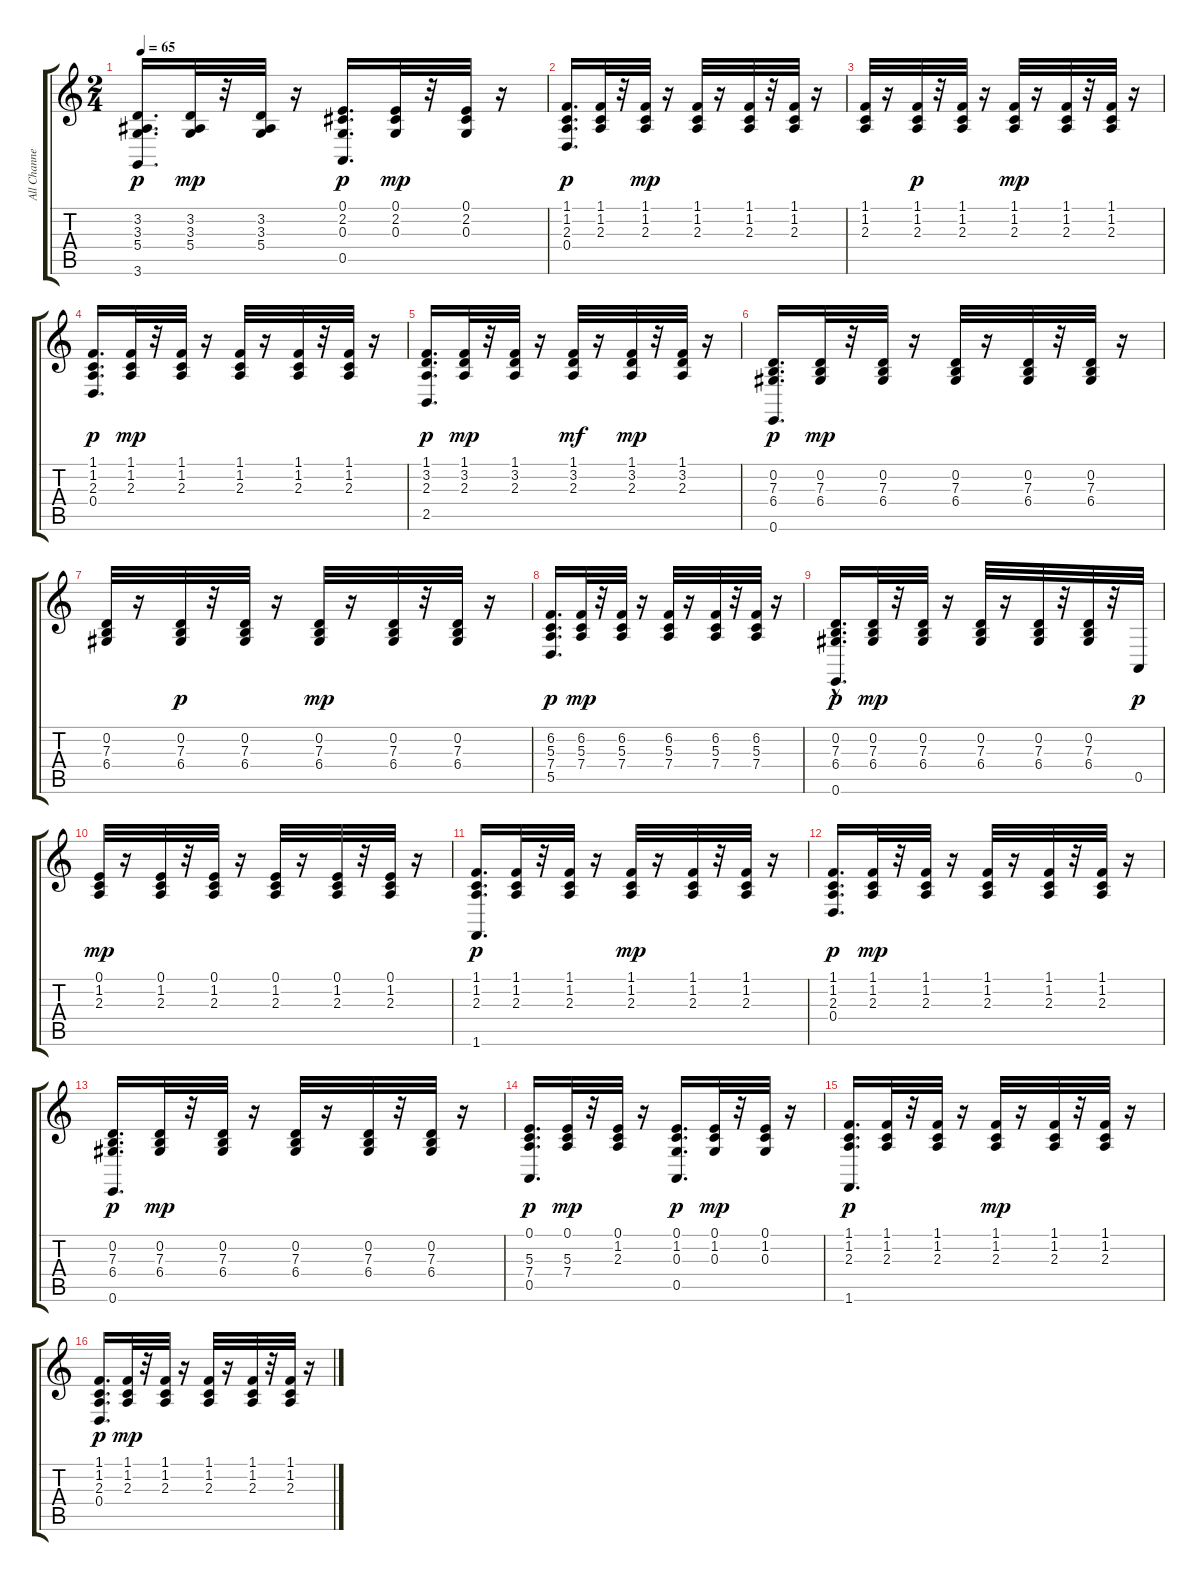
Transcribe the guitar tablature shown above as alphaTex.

\track ("All Channels*merged" "All Channe") {instrument electricpiano2}
\staff {score tabs}
\tuning (E4 B3 G3 D3 A2 E2) {hide}
\ts (2 4)
\tempo 65
\clef g2
\ks c
(3.2 3.3 5.4 3.6).16{d dy p} (3.2 3.3 5.4).32{dy mp} r.32 (3.2 3.3 5.4).32 r.16 (0.1 2.2 0.3 0.5).16{d dy p} (0.1 2.2 0.3).32{dy mp} r.32 (0.1 2.2 0.3).32 r.16 |
(1.1 1.2 2.3 0.4).16{d dy p} (1.1 1.2 2.3).32 r.32 (1.1 1.2 2.3).32{dy mp} r.16 (1.1 1.2 2.3).32 r.16 (1.1 1.2 2.3).32 r.32 (1.1 1.2 2.3).32 r.16 |
(1.1 1.2 2.3).32 r.16 (1.1 1.2 2.3).32{dy p} r.32 (1.1 1.2 2.3).32 r.16 (1.1 1.2 2.3).32{dy mp} r.16 (1.1 1.2 2.3).32 r.32 (1.1 1.2 2.3).32 r.16 |
(1.1 1.2 2.3 0.4).16{d dy p} (1.1 1.2 2.3).32{dy mp} r.32 (1.1 1.2 2.3).32 r.16 (1.1 1.2 2.3).32 r.16 (1.1 1.2 2.3).32 r.32 (1.1 1.2 2.3).32 r.16 |
(1.1 3.2 2.3 2.5).16{d dy p} (1.1 3.2 2.3).32{dy mp} r.32 (1.1 3.2 2.3).32 r.16 (1.1 3.2 2.3).32{dy mf} r.16 (1.1 3.2 2.3).32{dy mp} r.32 (1.1 3.2 2.3).32 r.16 |
(0.2 7.3 6.4 0.6).16{d dy p} (0.2 7.3 6.4).32{dy mp} r.32 (0.2 7.3 6.4).32 r.16 (0.2 7.3 6.4).32 r.16 (0.2 7.3 6.4).32 r.32 (0.2 7.3 6.4).32 r.16 |
(0.2 7.3 6.4).32 r.16 (0.2 7.3 6.4).32{dy p} r.32 (0.2 7.3 6.4).32 r.16 (0.2 7.3 6.4).32{dy mp} r.16 (0.2 7.3 6.4).32 r.32 (0.2 7.3 6.4).32 r.16 |
(6.2 5.3 7.4 5.5).16{d dy p} (6.2 5.3 7.4).32{dy mp} r.32 (6.2 5.3 7.4).32 r.16 (6.2 5.3 7.4).32 r.16 (6.2 5.3 7.4).32 r.32 (6.2 5.3 7.4).32 r.16 |
(0.2 7.3 6.4 0.6{hac}).16{d dy p} (0.2 7.3 6.4).32{dy mp} r.32 (0.2 7.3 6.4).32 r.16 (0.2 7.3 6.4).32 r.16 (0.2 7.3 6.4).32 r.32 (0.2 7.3 6.4).32 r.32 0.5.32{dy p} |
(0.1 1.2 2.3).32{dy mp} r.16 (0.1 1.2 2.3).32 r.32 (0.1 1.2 2.3).32 r.16 (0.1 1.2 2.3).32 r.16 (0.1 1.2 2.3).32 r.32 (0.1 1.2 2.3).32 r.16 |
(1.1 1.2 2.3 1.6).16{d dy p} (1.1 1.2 2.3).32 r.32 (1.1 1.2 2.3).32 r.16 (1.1 1.2 2.3).32{dy mp} r.16 (1.1 1.2 2.3).32 r.32 (1.1 1.2 2.3).32 r.16 |
(1.1 1.2 2.3 0.4).16{d dy p} (1.1 1.2 2.3).32{dy mp} r.32 (1.1 1.2 2.3).32 r.16 (1.1 1.2 2.3).32 r.16 (1.1 1.2 2.3).32 r.32 (1.1 1.2 2.3).32 r.16 |
(0.2 7.3 6.4 0.6).16{d dy p} (0.2 7.3 6.4).32{dy mp} r.32 (0.2 7.3 6.4).32 r.16 (0.2 7.3 6.4).32 r.16 (0.2 7.3 6.4).32 r.32 (0.2 7.3 6.4).32 r.16 |
(0.1 5.3 7.4 0.5).16{d dy p} (0.1 5.3 7.4).32{dy mp} r.32 (0.1 1.2 2.3).32 r.16 (0.1 1.2 0.3 0.5).16{d dy p} (0.1 1.2 0.3).32{dy mp} r.32 (0.1 1.2 0.3).32 r.16 |
(1.1 1.2 2.3 1.6).16{d dy p} (1.1 1.2 2.3).32 r.32 (1.1 1.2 2.3).32 r.16 (1.1 1.2 2.3).32{dy mp} r.16 (1.1 1.2 2.3).32 r.32 (1.1 1.2 2.3).32 r.16 |
(1.1 1.2 2.3 0.4).16{d dy p} (1.1 1.2 2.3).32{dy mp} r.32 (1.1 1.2 2.3).32 r.16 (1.1 1.2 2.3).32 r.16 (1.1 1.2 2.3).32 r.32 (1.1 1.2 2.3).32 r.16
